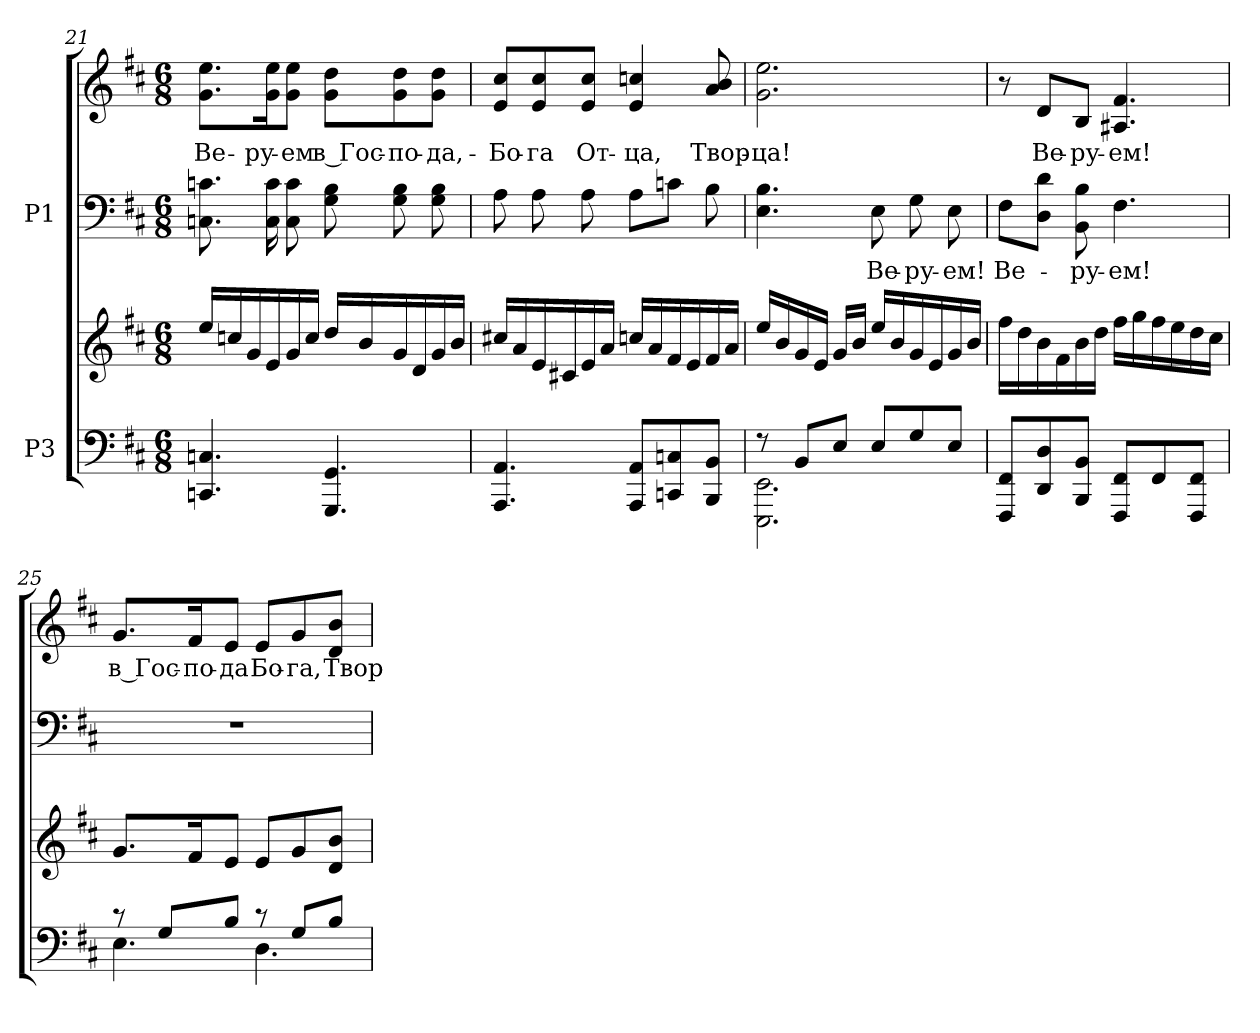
**kern	**kern	**kern	**text	**kern	**text
*part2	*part2	*part1	*part1	*part1	*part1
*staff4	*staff3	*staff2	*staff2	*staff1	*staff1
*I"P3	*	*I"P1	*	*	*
!!LO:LB:g=z
*clefF4	*clefG2	*clefF4	*	*clefG2	*
*k[f#c#]	*k[f#c#]	*k[f#c#]	*	*k[f#c#]	*
*b:	*b:	*b:	*	*b:	*
*M6/8	*M6/8	*M6/8	*	*M6/8	*
=21	=21	=21	=21	=21	=21
!	!	!	!	!	!LO:LY:b:color=#000000
4.CCni/ 4.Cni	16eei/LL	8.Cni\ 8.cni	.	8.gi\ 8.eei\L	Ве-
.	16ccni/	.	.	.	.
.	16gi/	.	.	.	.
!	!	!	!	!	!LO:LY:b:color=#000000
.	16ei/	16Ci\ 16ci	.	16gi\ 16eei\K	-ру-
!	!	!	!	!	!LO:LY:b:color=#000000
.	16gi/	8Ci\ 8ci	.	8gi\ 8eei\J	-ем
.	16cci/JJ	.	.	.	.
!	!	!	!	!	!LO:LY:b:color=#000000
4.GGGi/ 4.GGi	16ddi/LL	8Gi\ 8Bi	.	8gi\ 8ddi\L	в Гос-
.	16bi/	.	.	.	.
!	!	!	!	!	!LO:LY:b:color=#000000
.	16gi/	8Gi\ 8Bi	.	8gi\ 8ddi\	-по-
.	16di/	.	.	.	.
!	!	!	!	!	!LO:LY:b:color=#000000
.	16gi/	8Gi\ 8Bi	.	8gi\ 8ddi\J	-да,-
.	16bi/JJ	.	.	.	.
=22	=22	=22	=22	=22	=22
!	!	!	!	!	!LO:LY:b:color=#000000
4.AAAi/ 4.AAi	16cc#Xi/LL	8Ai\	.	8ei/ 8cc#i/L	-Бо-
.	16ai/	.	.	.	.
!	!	!	!	!	!LO:LY:b:color=#000000
.	16ei/	8Ai\	.	8ei/ 8cc#i/	-га
.	16c#Xi/	.	.	.	.
!	!	!	!	!	!LO:LY:b:color=#000000
.	16ei/	8Ai\	.	8ei/ 8cc#i/J	От-
.	16ai/JJ	.	.	.	.
!	!	!	!	!	!LO:LY:b:color=#000000
8AAAi/ 8AAiL	16ccni/LL	8Ai\L	.	4ei/ 4ccni	-ца,
.	16ai/	.	.	.	.
8CCni/ 8Cni	16f#i/	8cni\J	.	.	.
.	16ei/	.	.	.	.
!	!	!	!	!	!LO:LY:b:color=#000000
8BBBi/ 8BBiJ	16f#i/	8Bi\	.	8ai/ 8bi	Твор-
.	16ai/JJ	.	.	.	.
=23	=23	=23	=23	=23	=23
*^	*	*	*	*	*
!	!	!	!	!	!	!LO:LY:b:color=#000000
8r	2.EEEi\ 2.EEi	16eei/LL	4.Ei\ 4.Bi	.	2.gi\ 2.eei	-ца!
.	.	16bi/	.	.	.	.
8BBi/L	.	16gi/	.	.	.	.
.	.	16ei/JJ	.	.	.	.
8Ei/J	.	16gi/LL	.	.	.	.
.	.	16bi/JJ	.	.	.	.
!	!	!	!	!LO:LY:a:color=#000000	!	!
8Ei/L	.	16eei/LL	8Ei\	Ве-	.	.
.	.	16bi/	.	.	.	.
!	!	!	!	!LO:LY:a:color=#000000	!	!
8Gi/	.	16gi/	8Gi\	-ру-	.	.
.	.	16ei/	.	.	.	.
!	!	!	!	!LO:LY:a:color=#000000	!	!
8Ei/J	.	16gi/	8Ei\	-ем!	.	.
.	.	16bi/JJ	.	.	.	.
*v	*v	*	*	*	*	*
!!LO:PB:g=z
=24	=24	=24	=24	=24	=24
!	!	!	!LO:LY:a:color=#000000	!	!
8FFF#i/ 8FF#iL	16ff#i\LL	8F#i\L	Ве-	8r	.
.	16ddi\	.	.	.	.
!	!	!	!	!	!LO:LY:b:color=#000000
8DDi/ 8Di	16bi\	8Di\ 8diJ	.	8di/L	Ве-
.	16f#i\	.	.	.	.
!	!	!	!LO:LY:a:color=#000000	!	!
!	!	!	!	!	!LO:LY:b:color=#000000
8BBBi/ 8BBiJ	16bi\	8BBi\ 8Bi	-ру-	8Bi/J	-ру-
.	16ddi\JJ	.	.	.	.
!	!	!	!LO:LY:a:color=#000000	!	!
!	!	!	!	!	!LO:LY:b:color=#000000
8FFF#i/ 8FF#iL	16ff#i\LL	4.F#i\	-ем!	4.A#Xi/ 4.f#i	-ем!
.	16ggi\	.	.	.	.
8FF#i/	16ff#i\	.	.	.	.
.	16eei\	.	.	.	.
8FFF#i/ 8FF#iJ	16ddi\	.	.	.	.
.	16cc#i\JJ	.	.	.	.
=25	=25	=25	=25	=25	=25
*^	*	*	*	*	*
!	!	!	!LO:N:vis=1	!	!	!
!	!	!	!	!	!	!LO:LY:b:color=#000000
8r	4.Ei\	8.gi/L	2.r	.	8.gi/L	в Гос-
8Gi/L	.	.	.	.	.	.
!	!	!	!	!	!	!LO:LY:b:color=#000000
.	.	16f#i/k	.	.	16f#i/K	-по-
!	!	!	!	!	!	!LO:LY:b:color=#000000
8Bi/J	.	8ei/J	.	.	8ei/J	-да
!	!	!	!	!	!	!LO:LY:b:color=#000000
8r	4.Di\	8ei/L	.	.	8ei/L	Бо-
!	!	!	!	!	!	!LO:LY:b:color=#000000
8Gi/L	.	8gi/	.	.	8gi/	-га,
!	!	!	!	!	!	!LO:LY:b:color=#000000
8Bi/J	.	8di/ 8biJ	.	.	8di/ 8bi/J	Твор-
*v	*v	*	*	*	*	*
=	=	=	=	=	=
*-	*-	*-	*-	*-	*-
